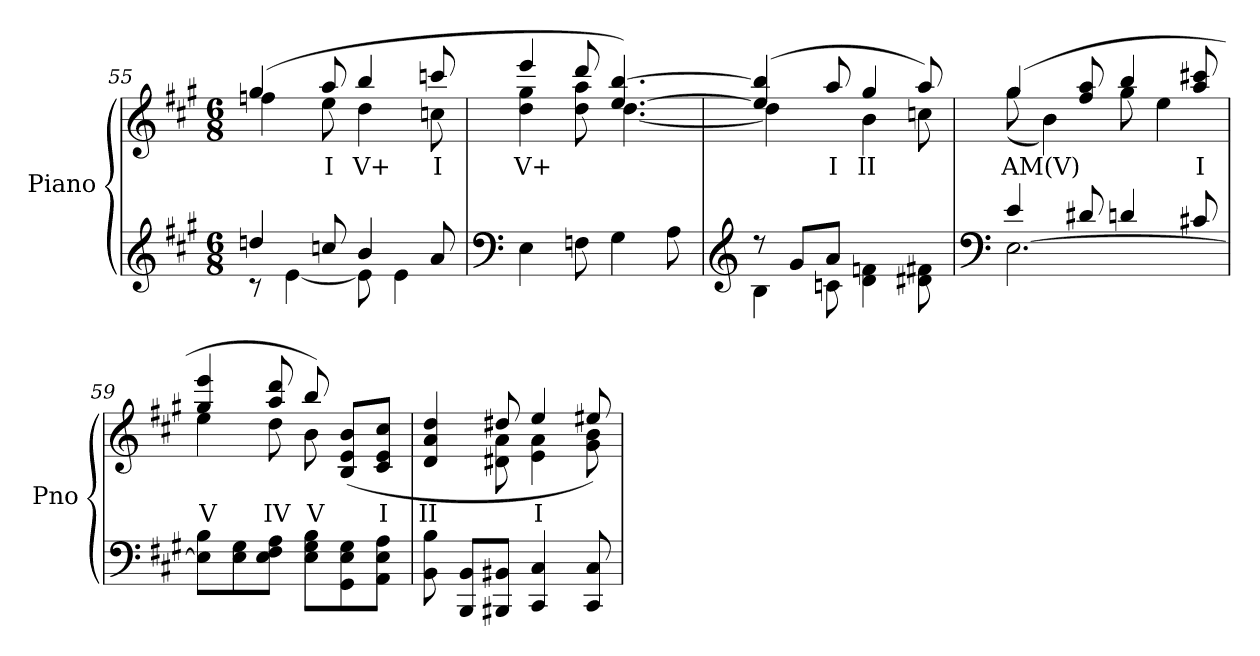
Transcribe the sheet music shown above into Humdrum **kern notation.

**kern	**kern	**text
*part1	*part1	*part1
*staff2	*staff1	*staff1
*I"Piano	*	*
*I'Pno	*	*
*clefG2	*clefG2	*
*k[f#c#g#]	*k[f#c#g#]	*
*M6/8	*M6/8	*
=55	=55	=55
*^	*^	*
4ddn/	8r	(>4gg#/	4ffn\	.
.	[4e\	.	.	.
!	!	!	!	!LO:LY:b
8ccn/	.	8aa/	8ee\	I
!	!	!	!	!LO:LY:b
4b/	8e\]	4bb/	4dd\	V+
.	4e\	.	.	.
!	!	!	!	!LO:LY:b
8a/	.	8cccn/	8ccn\	I
*v	*v	*	*	*
!!LO:LB:g=z	!!
=56	=56	=56	=56
*clefF4	*	*	*
!	!	!	!LO:LY:b
4E\	4eee/	4dd\ 4gg#\	V+
8Fn\	8ddd/	8dd\ 8aa\	.
4G#\	[4.ee/ [4.bb/)	[4.dd\	.
8A\	.	.	.
*	*v	*v	*
=57	=57	=57
*clefG2	*	*
*^	*^	*
*	*	*	*^	*
8r	4B\	(>4ee/] 4bb/]	4dd\]	4.ryy	.
(<8g#/L	.	.	.	.	.
!	!	!	!	!	!LO:LY:b
8a/J	8cn\	8aa/	2ryy	.	I
!	!	!	!	!	!LO:LY:b
4.ryy	4d\ 4fn\	4gg#/	.	4b\	II
.	8d#X\ 8f#X\	8aa/)	.	8ccn\)	.
*	*	*v	*v	*v	*
=58	=58	=58	=58
*clefF4	*	*	*
*	*	*^	*
*	*	*	*^	*
!	!	!	!	!	!LO:LY:b
*	*	*	*v	*v	*
[2.E\	4e/	(>4gg#/	(<8gg#\	AM(V)
.	.	.	4b\)	.
.	8d#X/	8ff#/ 8aa/	.	.
.	4dn/	4bb/	8gg#\	.
.	.	.	4ee\	.
!	!	!	!	!LO:LY:b
.	8c#X/	8aa/ 8ccc#X/	.	I
=59	=59	=59	=59	=59
!	!	!	!	!LO:LY:b
*v	*v	*	*	*
8E\] 8B\L	4gg#/ 4eee/	4ee\	V
8E\ 8G#\	.	.	.
!	!	!	!LO:LY:b
8E\ 8F#\ 8A\J	8aa/ 8ddd/	8dd\	IV
!	!	!	!LO:LY:b
8E\ 8G#\ 8B\L	8bb/)	8b\	V
8GG#\ 8E\ 8G#\	(>8B/ 8e/ 8b/L	4ryy	.
!	!	!	!LO:LY:b
8AA\ 8E\ 8A\J	8c#/ 8e/ 8cc#/J	.	I
=60	=60	=60	=60
!	!	!	!LO:LY:b
8BB\ 8B\	4d/ 4a/ 4dd/	4ryy	II
8BBB/ 8BB/L	.	.	.
8BBB#X/ 8BB#X/J	8dd#X/	8d#X\ 8a\	.
!	!	!	!LO:LY:b
4CC#/ 4C#/	4ee/	4e\ 4a\	I
8CC#/ 8C#/	8ee#X/)	8g#\ 8b\	.
*	*v	*v	*
=	=	=
*-	*-	*-
